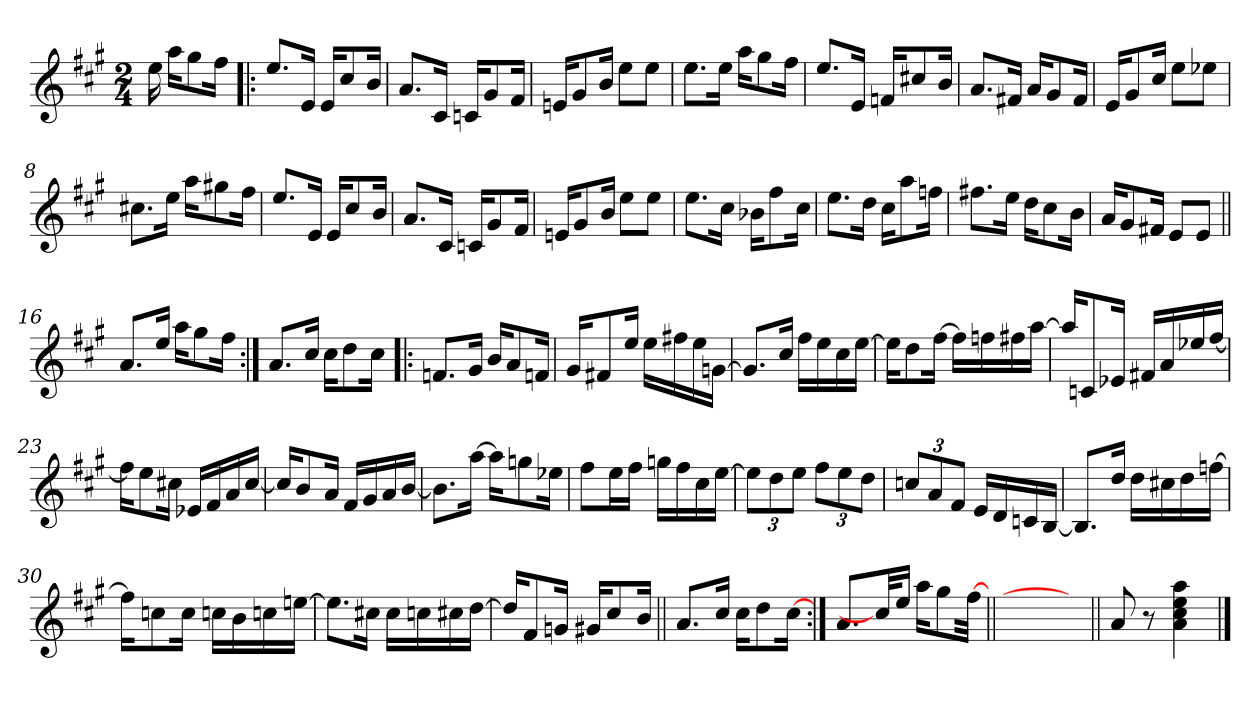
**kern
*part1
*staff1
*clefG2
*k[f#c#g#]
*A:
*M2/4
=
16ee\
16aa\KL
8gg#\
16ff#\Jk
=1!|:
8.ee/L
16e/Jk
16e/KL
8cc#/
16b/Jk
=2
8.a/L
16c#/Jk
16cn/KL
8g#/
16f#/Jk
=3
16en/KL
8g#/
16b/Jk
8ee\L
8ee\J
!!LO:LB:g=z
=4
8.ee\L
16ee\Jk
16aa\KL
8gg#\
16ff#\Jk
=5
8.ee/L
16e/Jk
16f/KL
8cc#X/
16b/Jk
=6
8.a/L
16f#X/Jk
16a/KL
8g#/
16f#/Jk
=7
16e/KL
8g#/
16cc#/Jk
8ee\L
8ee-X\J
!!LO:LB:g=z
=8
8.cc#X\L
16ee\Jk
16aa\KL
8gg#X\
16ff#\Jk
=9
8.ee/L
16e/Jk
16e/KL
8cc#/
16b/Jk
=10
8.a/L
16c#/Jk
16cn/KL
8g#/
16f#/Jk
=11
16en/KL
8g#/
16b/Jk
8ee\L
8ee\J
!!LO:LB:g=z
=12
8.ee\L
16cc#\Jk
16b-X\KL
8ff#\
16cc#\Jk
=13
8.ee\L
16dd\Jk
16cc#\KL
8aa\
16ffn\Jk
=14
8.ff#X\L
16ee\Jk
16dd\KL
8cc#\
16b\Jk
=15
16a/KL
8g#/
16f#X/Jk
8e/L
8e/J
!!LO:LB:g=z
=16||
8.a/L
16ee/Jk
16aa\KL
8gg#\
16ff#\Jk
=17:|!
8.a/L
16cc#/Jk
16cc#\KL
8dd\
16cc#\Jk
=18!|:
8.fn/L
16g#/Jk
16b/KL
8a/
16fn/Jk
=19
16g#/KL
8f#X/
16ee/Jk
16ee\LL
16ff#X\
16ee\
[<16gn\JJ
!!LO:LB:g=z
=20
8.gn/L]
16cc#/Jk
16ff#\LL
16ee\
16cc#\
[>16ee\JJ
=21
16ee\KL]
8dd\
[>16ff#\Jk
16ff#\LL]
16ffn\
16ff#X\
[>16aa\JJ
=22
16aa/KL]
8cn/
16e-X/Jk
16f#X/LL
16a/
16ee-X/
[>16ff#/JJ
=23
16ff#\KL]
8ee\
16cc#X\Jk
16e-/LL
16f#/
16a/
[16cc#/JJ
!!LO:LB:g=z
=24
16cc#/KL]
8b/
16a/Jk
16f#/LL
16g#/
16a/
[16b/JJ
=25
8.b\L]
[>16aa\Jk
16aa\KL]
8ggn\
16ee-X\Jk
=26
8ff#\L
16ee\L
16ff#\JJ
16ggn\LL
16ff#\
16cc#\
[>16ee\JJ
=27
12ee\L]
12dd\
12ee\J
12ff#\L
12ee\
12dd\J
!!LO:LB:g=z
=28
12ccn/L
12a/
12f#/J
16e/LL
16d/
16cn/
[<16B/JJ
=29
8.B/L]
16dd/Jk
16dd\LL
16cc#X\
16dd\
[>16ffn\JJ
=30
16ffn\KL]
8ccn\
16cc\Jk
16ccn\LL
16b\
16ccn\
[>16een\JJ
=31
8.ee\L]
16cc#X\Jk
16cc#\LL
16ccn\
16cc#X\
[16dd\JJ
!!LO:LB:g=z
=32
16dd/KL]
8f#/
16gn/Jk
16g#X/KL
8cc#/
16b/Jk
=33||
8.a/L
16cc#/Jk
16cc#\KL
8dd\
[16cc#\Jk
=34:|!
8.a/L
32cc#\Jk]
16ee/Jk
16aa\KL
8gg#\
[32ff#\Jk
=35||
2ryy
32ff#\Jk]
=36||
8a/
8r
4a\ 4cc#\ 4ee\ 4aa\
==
*-
